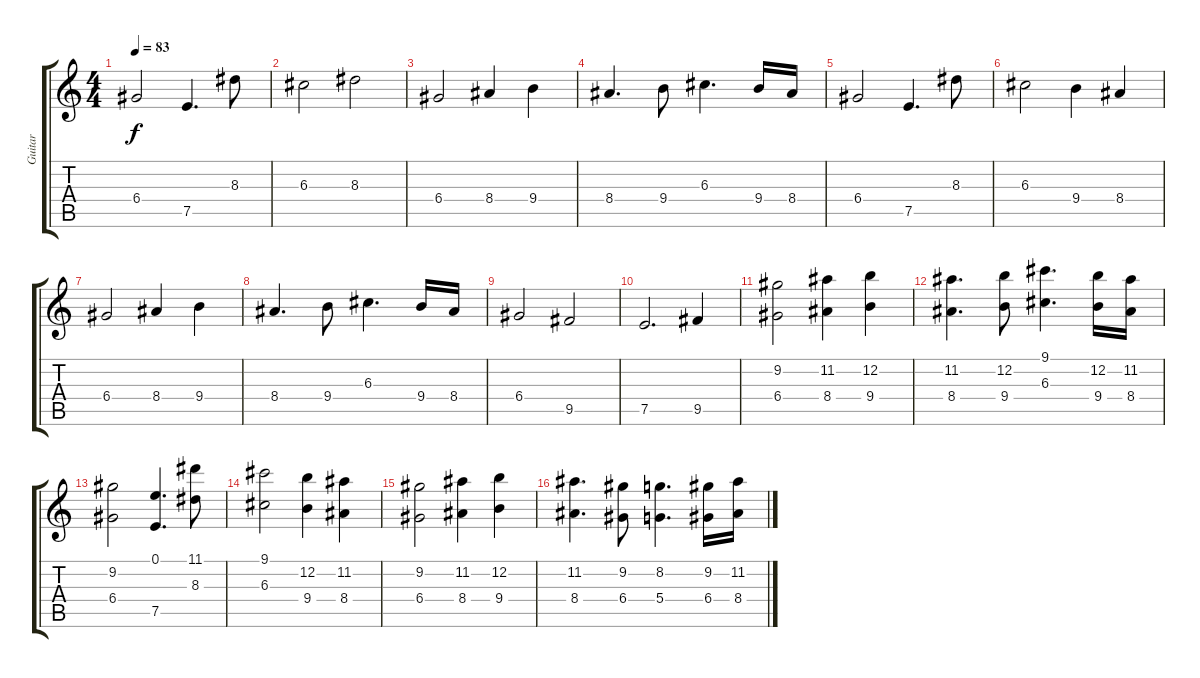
\track ("Guitar" "Guitar") {instrument distortionguitar}
\staff {score tabs}
\tuning (E4 B3 G3 D3 A2 E2) {hide}
\ts (4 4)
\tempo 83
\clef g2
\ks c
6.4.2{dy f} 7.5.4{d} 8.3.8 |
6.3.2 8.3.2 |
6.4.2 8.4.4 9.4.4 |
8.4.4{d} 9.4.8 6.3.4{d} 9.4.16 8.4.16 |
6.4.2 7.5.4{d} 8.3.8 |
6.3.2 9.4.4 8.4.4 |
6.4.2 8.4.4 9.4.4 |
8.4.4{d} 9.4.8 6.3.4{d} 9.4.16 8.4.16 |
6.4.2 9.5.2 |
7.5.2{d} 9.5.4 |
(9.2 6.4).2 (11.2 8.4).4 (12.2 9.4).4 |
(11.2 8.4).4{d} (12.2 9.4).8 (9.1 6.3).4{d} (12.2 9.4).16 (11.2 8.4).16 |
(9.2 6.4).2 (0.1 7.5).4{d} (11.1 8.3).8 |
(9.1 6.3).2 (12.2 9.4).4 (11.2 8.4).4 |
(9.2 6.4).2 (11.2 8.4).4 (12.2 9.4).4 |
(11.2 8.4).4{d} (9.2 6.4).8 (8.2 5.4).4{d} (9.2 6.4).16 (11.2 8.4).16
